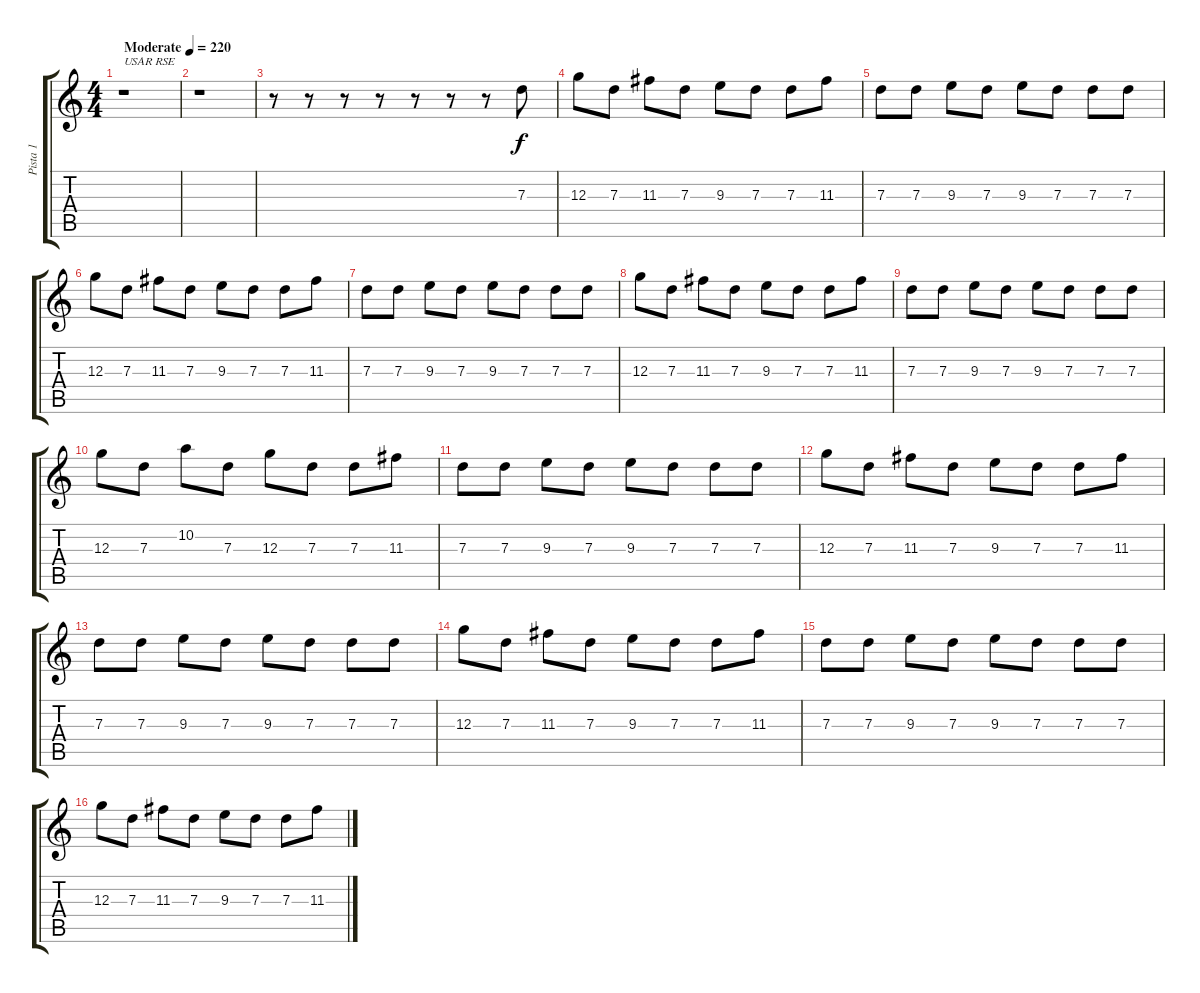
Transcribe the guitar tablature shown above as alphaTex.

\track ("Pista 1" "Pista 1") {instrument distortionguitar}
\staff {score tabs}
\tuning (E4 B3 G3 D3 A2 E2) {hide}
\ts (4 4)
\tempo (220 "Moderate")
\clef g2
\ks c
r.1{txt "USAR RSE" dy f instrument distortionguitar} |
r.1 |
r.8 r.8 r.8 r.8 r.8 r.8 r.8 7.3.8 |
12.3.8 7.3.8 11.3.8 7.3.8 9.3.8 7.3.8 7.3.8 11.3.8 |
7.3.8 7.3.8 9.3.8 7.3.8 9.3.8 7.3.8 7.3.8 7.3.8 |
12.3.8 7.3.8 11.3.8 7.3.8 9.3.8 7.3.8 7.3.8 11.3.8 |
7.3.8 7.3.8 9.3.8 7.3.8 9.3.8 7.3.8 7.3.8 7.3.8 |
12.3.8 7.3.8 11.3.8 7.3.8 9.3.8 7.3.8 7.3.8 11.3.8 |
7.3.8 7.3.8 9.3.8 7.3.8 9.3.8 7.3.8 7.3.8 7.3.8 |
12.3.8 7.3.8 10.2.8 7.3.8 12.3.8 7.3.8 7.3.8 11.3.8 |
7.3.8 7.3.8 9.3.8 7.3.8 9.3.8 7.3.8 7.3.8 7.3.8 |
12.3.8 7.3.8 11.3.8 7.3.8 9.3.8 7.3.8 7.3.8 11.3.8 |
7.3.8 7.3.8 9.3.8 7.3.8 9.3.8 7.3.8 7.3.8 7.3.8 |
12.3.8 7.3.8 11.3.8 7.3.8 9.3.8 7.3.8 7.3.8 11.3.8 |
7.3.8 7.3.8 9.3.8 7.3.8 9.3.8 7.3.8 7.3.8 7.3.8 |
12.3.8 7.3.8 11.3.8 7.3.8 9.3.8 7.3.8 7.3.8 11.3.8
